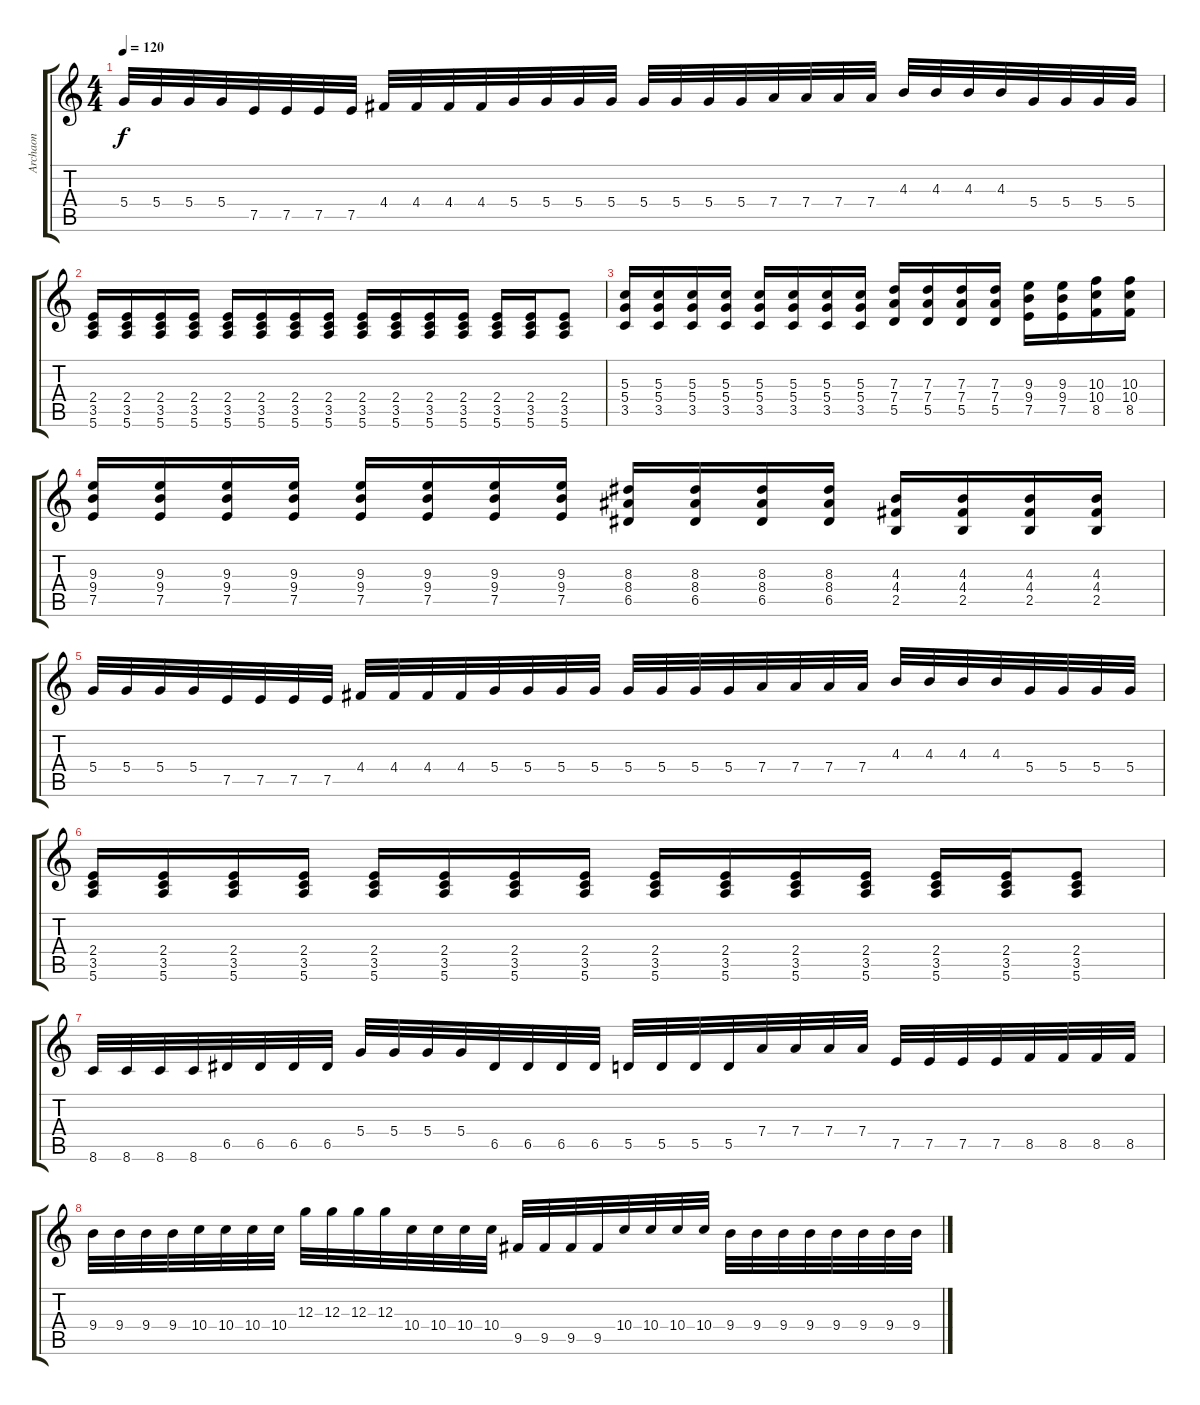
\track ("Archaon" "Archaon") {instrument distortionguitar}
\staff {score tabs}
\tuning (E4 B3 G3 D3 A2 E2) {hide}
\ts (4 4)
\tempo 120
\clef g2
\ks c
5.4.32{dy f} 5.4.32 5.4.32 5.4.32 7.5.32 7.5.32 7.5.32 7.5.32 4.4.32 4.4.32 4.4.32 4.4.32 5.4.32 5.4.32 5.4.32 5.4.32 5.4.32 5.4.32 5.4.32 5.4.32 7.4.32 7.4.32 7.4.32 7.4.32 4.3.32 4.3.32 4.3.32 4.3.32 5.4.32 5.4.32 5.4.32 5.4.32 |
(2.4 3.5 5.6).16 (2.4 3.5 5.6).16 (2.4 3.5 5.6).16 (2.4 3.5 5.6).16 (2.4 3.5 5.6).16 (2.4 3.5 5.6).16 (2.4 3.5 5.6).16 (2.4 3.5 5.6).16 (2.4 3.5 5.6).16 (2.4 3.5 5.6).16 (2.4 3.5 5.6).16 (2.4 3.5 5.6).16 (2.4 3.5 5.6).16 (2.4 3.5 5.6).16 (2.4 3.5 5.6).8 |
(5.3 5.4 3.5).16 (5.3 5.4 3.5).16 (5.3 5.4 3.5).16 (5.3 5.4 3.5).16 (5.3 5.4 3.5).16 (5.3 5.4 3.5).16 (5.3 5.4 3.5).16 (5.3 5.4 3.5).16 (7.3 7.4 5.5).16 (7.3 7.4 5.5).16 (7.3 7.4 5.5).16 (7.3 7.4 5.5).16 (9.3 9.4 7.5).16 (9.3 9.4 7.5).16 (10.3 10.4 8.5).16 (10.3 10.4 8.5).16 |
(9.3 9.4 7.5).16 (9.3 9.4 7.5).16 (9.3 9.4 7.5).16 (9.3 9.4 7.5).16 (9.3 9.4 7.5).16 (9.3 9.4 7.5).16 (9.3 9.4 7.5).16 (9.3 9.4 7.5).16 (8.3 8.4 6.5).16 (8.3 8.4 6.5).16 (8.3 8.4 6.5).16 (8.3 8.4 6.5).16 (4.3 4.4 2.5).16 (4.3 4.4 2.5).16 (4.3 4.4 2.5).16 (4.3 4.4 2.5).16 |
5.4.32 5.4.32 5.4.32 5.4.32 7.5.32 7.5.32 7.5.32 7.5.32 4.4.32 4.4.32 4.4.32 4.4.32 5.4.32 5.4.32 5.4.32 5.4.32 5.4.32 5.4.32 5.4.32 5.4.32 7.4.32 7.4.32 7.4.32 7.4.32 4.3.32 4.3.32 4.3.32 4.3.32 5.4.32 5.4.32 5.4.32 5.4.32 |
(2.4 3.5 5.6).16 (2.4 3.5 5.6).16 (2.4 3.5 5.6).16 (2.4 3.5 5.6).16 (2.4 3.5 5.6).16 (2.4 3.5 5.6).16 (2.4 3.5 5.6).16 (2.4 3.5 5.6).16 (2.4 3.5 5.6).16 (2.4 3.5 5.6).16 (2.4 3.5 5.6).16 (2.4 3.5 5.6).16 (2.4 3.5 5.6).16 (2.4 3.5 5.6).16 (2.4 3.5 5.6).8 |
8.6.32 8.6.32 8.6.32 8.6.32 6.5.32 6.5.32 6.5.32 6.5.32 5.4.32 5.4.32 5.4.32 5.4.32 6.5.32 6.5.32 6.5.32 6.5.32 5.5.32 5.5.32 5.5.32 5.5.32 7.4.32 7.4.32 7.4.32 7.4.32 7.5.32 7.5.32 7.5.32 7.5.32 8.5.32 8.5.32 8.5.32 8.5.32 |
9.4.32 9.4.32 9.4.32 9.4.32 10.4.32 10.4.32 10.4.32 10.4.32 12.3.32 12.3.32 12.3.32 12.3.32 10.4.32 10.4.32 10.4.32 10.4.32 9.5.32 9.5.32 9.5.32 9.5.32 10.4.32 10.4.32 10.4.32 10.4.32 9.4.32 9.4.32 9.4.32 9.4.32 9.4.32 9.4.32 9.4.32 9.4.32
